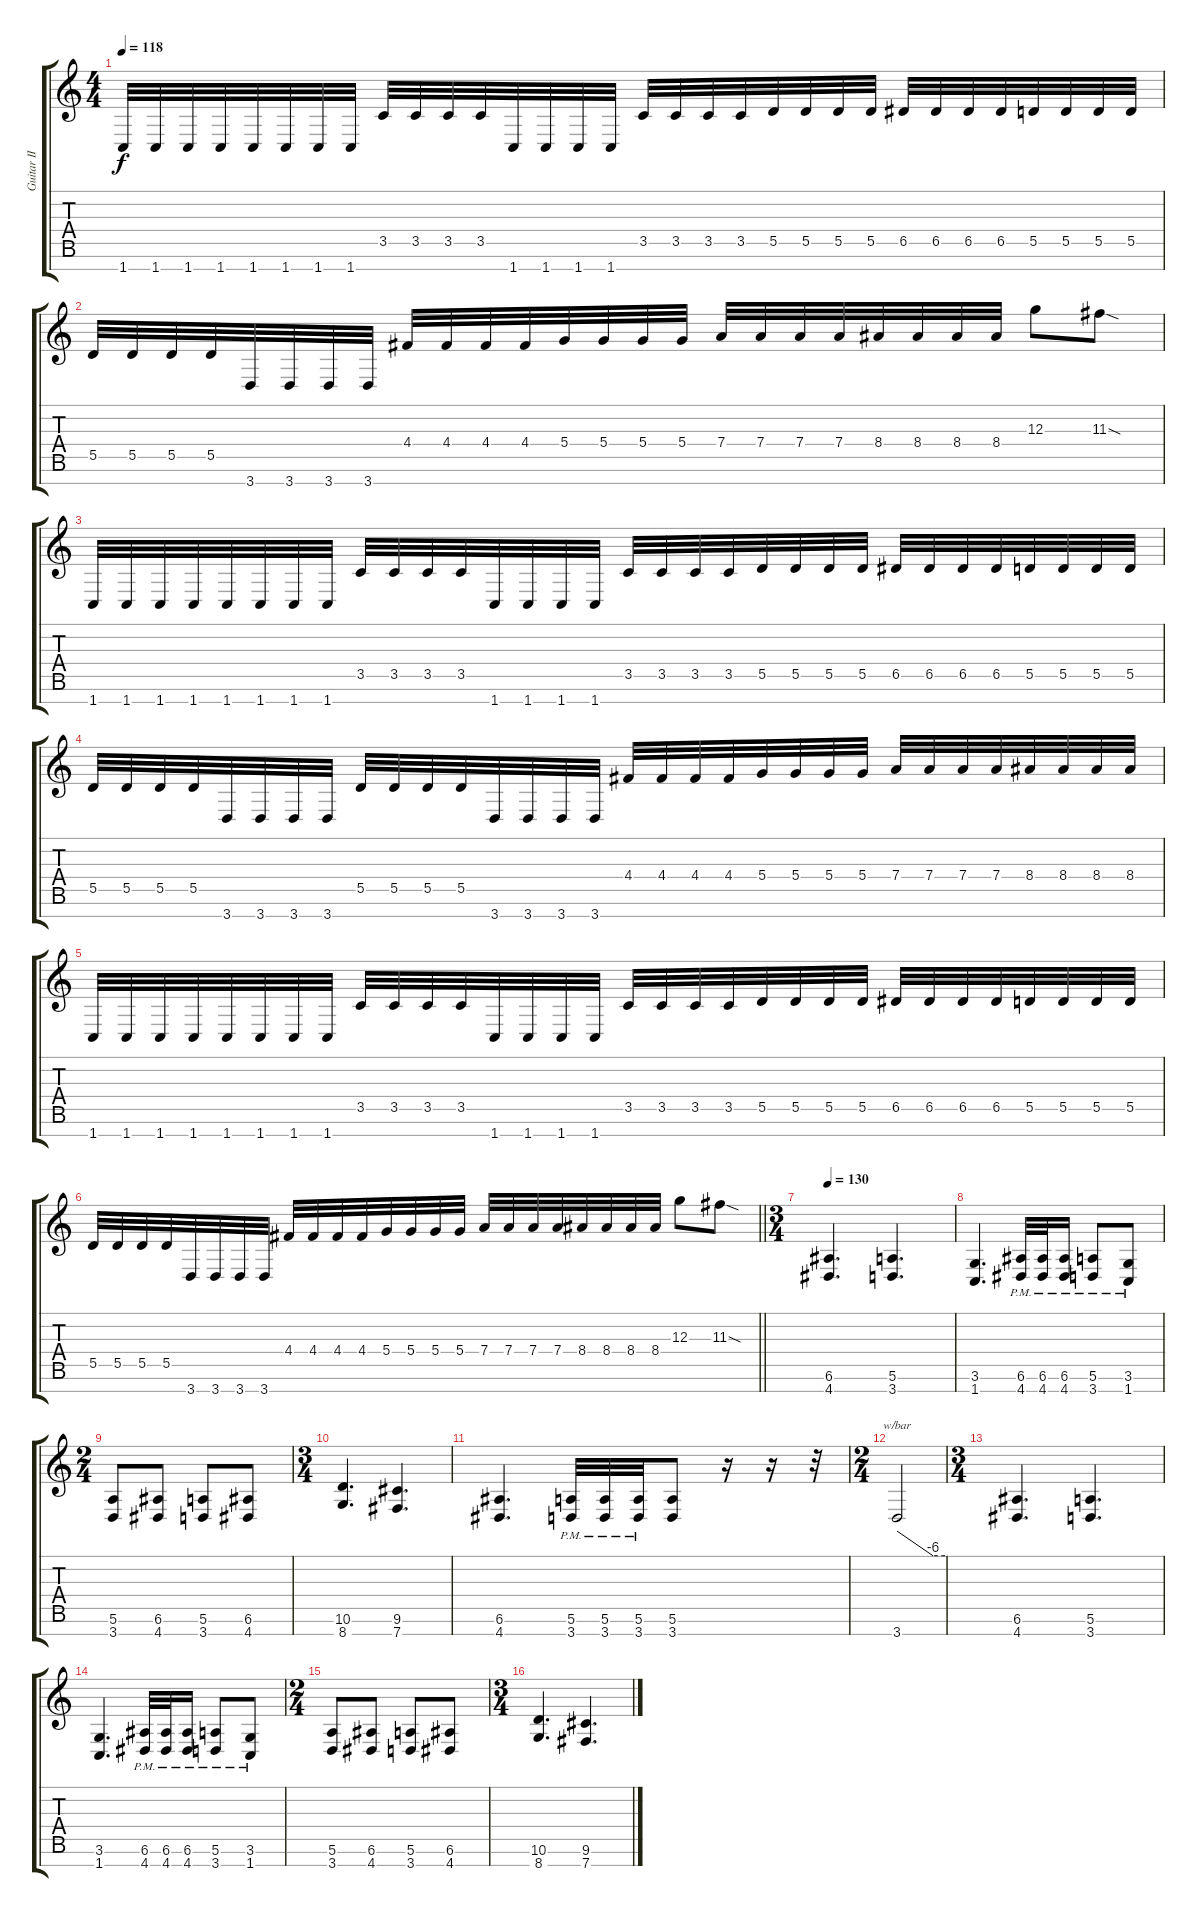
\track ("Guitar II" "Guitar II") {instrument overdrivenguitar}
\staff {score tabs}
\tuning (E4 B3 G3 D3 A2 E2 B1) {hide}
\ts (4 4)
\tempo 118
\clef g2
\ks c
1.7.32{dy f} 1.7.32 1.7.32 1.7.32 1.7.32 1.7.32 1.7.32 1.7.32 3.5.32 3.5.32 3.5.32 3.5.32 1.7.32 1.7.32 1.7.32 1.7.32 3.5.32 3.5.32 3.5.32 3.5.32 5.5.32 5.5.32 5.5.32 5.5.32 6.5.32 6.5.32 6.5.32 6.5.32 5.5.32 5.5.32 5.5.32 5.5.32 |
5.5.32 5.5.32 5.5.32 5.5.32 3.7.32 3.7.32 3.7.32 3.7.32 4.4.32 4.4.32 4.4.32 4.4.32 5.4.32 5.4.32 5.4.32 5.4.32 7.4.32 7.4.32 7.4.32 7.4.32 8.4.32 8.4.32 8.4.32 8.4.32 12.3.8 11.3{sod}.8 |
1.7.32 1.7.32 1.7.32 1.7.32 1.7.32 1.7.32 1.7.32 1.7.32 3.5.32 3.5.32 3.5.32 3.5.32 1.7.32 1.7.32 1.7.32 1.7.32 3.5.32 3.5.32 3.5.32 3.5.32 5.5.32 5.5.32 5.5.32 5.5.32 6.5.32 6.5.32 6.5.32 6.5.32 5.5.32 5.5.32 5.5.32 5.5.32 |
5.5.32 5.5.32 5.5.32 5.5.32 3.7.32 3.7.32 3.7.32 3.7.32 5.5.32 5.5.32 5.5.32 5.5.32 3.7.32 3.7.32 3.7.32 3.7.32 4.4.32 4.4.32 4.4.32 4.4.32 5.4.32 5.4.32 5.4.32 5.4.32 7.4.32 7.4.32 7.4.32 7.4.32 8.4.32 8.4.32 8.4.32 8.4.32 |
1.7.32 1.7.32 1.7.32 1.7.32 1.7.32 1.7.32 1.7.32 1.7.32 3.5.32 3.5.32 3.5.32 3.5.32 1.7.32 1.7.32 1.7.32 1.7.32 3.5.32 3.5.32 3.5.32 3.5.32 5.5.32 5.5.32 5.5.32 5.5.32 6.5.32 6.5.32 6.5.32 6.5.32 5.5.32 5.5.32 5.5.32 5.5.32 |
\barLineRight lightlight
5.5.32 5.5.32 5.5.32 5.5.32 3.7.32 3.7.32 3.7.32 3.7.32 4.4.32 4.4.32 4.4.32 4.4.32 5.4.32 5.4.32 5.4.32 5.4.32 7.4.32 7.4.32 7.4.32 7.4.32 8.4.32 8.4.32 8.4.32 8.4.32 12.3.8 11.3{sod}.8 |
\ts (3 4)
\section ("" "")
\tempo 130
(6.6 4.7).4{d} (5.6 3.7).4{d} |
(3.6 1.7).4{d} (6.6{pm} 4.7{pm}).32 (6.6{pm} 4.7{pm}).32 (6.6{pm} 4.7{pm}).16 (5.6{pm} 3.7{pm}).8 (3.6{pm} 1.7{pm}).8 |
\ts (2 4)
(5.6 3.7).8 (6.6 4.7).8 (5.6 3.7).8 (6.6 4.7).8 |
\ts (3 4)
(10.6 8.7).4{d} (9.6 7.7).4{d} |
(6.6 4.7).4{d} (5.6{pm} 3.7{pm}).32 (5.6{pm} 3.7{pm}).32 (5.6{pm} 3.7{pm}).32 (5.6 3.7).8 r.16 r.16 r.32 |
\ts (2 4)
3.7.2{tbe (custom default 0 0 45 -24 60 -24)} |
\ts (3 4)
(6.6 4.7).4{d} (5.6 3.7).4{d} |
(3.6 1.7).4{d} (6.6{pm} 4.7{pm}).32 (6.6{pm} 4.7{pm}).32 (6.6{pm} 4.7{pm}).16 (5.6{pm} 3.7{pm}).8 (3.6{pm} 1.7{pm}).8 |
\ts (2 4)
(5.6 3.7).8 (6.6 4.7).8 (5.6 3.7).8 (6.6 4.7).8 |
\ts (3 4)
(10.6 8.7).4{d} (9.6 7.7).4{d}
